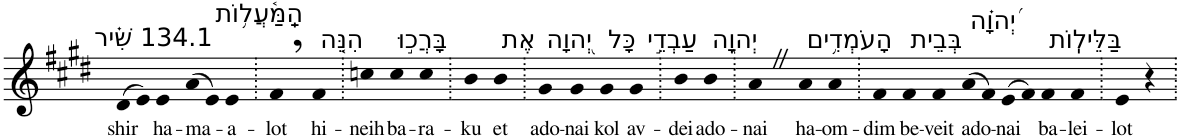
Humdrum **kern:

**kern	**text
*part1	*part1
*staff1	*staff1
*I"Piano	*
*I'Pno	*
*clefG2	*
*k[f#c#g#d#]	*
*E:	*
=1	=1
!LO:TX:a:t=134.1 שִׁ֗יר	!
!	!LO:LY:b
(>8d#	shir
8e)	.
!LO:TX:a:t=הַֽמַּ֫עֲל֥וֹת	!
!	!LO:LY:b
4e	ha-
!	!LO:LY:b
(>8a	-ma-
8e)	.
!	!LO:LY:b
4e	-a-
=2.	=2.
!	!LO:LY:b
4f#,	-lot
!LO:TX:a:t=הִנֵּ֤ה	!
!	!LO:LY:b
4f#	hi-
=3.	=3.
!	!LO:LY:b
4ccn	-neih
!LO:TX:a:t=בָּרֲכ֣וּ	!
!	!LO:LY:b
4cc	ba-
!	!LO:LY:b
4cc	-ra-
=4.	=4.
!	!LO:LY:b
4b	-ku
!LO:TX:a:t=אֶת	!
!	!LO:LY:b
4b	et
=5.	=5.
!LO:TX:a:t=יְ֭הוָה	!
!	!LO:LY:b
4g#	ado-
!	!LO:LY:b
4g#	-nai
!LO:TX:a:t=כָּל	!
!	!LO:LY:b
4g#	kol
!LO:TX:a:t=עַבְדֵ֣י	!
!	!LO:LY:b
4g#	av-
=6.	=6.
!	!LO:LY:b
4b	-dei
!LO:TX:a:t=יְהוָ֑ה	!
!	!LO:LY:b
4b	ado-
=7.	=7.
!	!LO:LY:b
4aZ	-nai
!LO:TX:a:t=הָעֹמְדִ֥ים	!
!	!LO:LY:b
4a	ha-
!	!LO:LY:b
4a	-om-
=8.	=8.
!	!LO:LY:b
4f#	-dim
!LO:TX:a:t=בְּבֵית	!
!	!LO:LY:b
4f#	be-
!	!LO:LY:b
4f#	-veit
!LO:TX:a:t=יְ֝הוָ֗ה	!
!	!LO:LY:b
(>8a	ado-
8f#)	.
!	!LO:LY:b
(>8e	-nai
8f#)	.
!LO:TX:a:t=בַּלֵּילֽוֹת	!
!	!LO:LY:b
4f#	ba-
!	!LO:LY:b
4f#	-lei-
=9.	=9.
!	!LO:LY:b
4e	-lot
4r	.
=.	=.
*-	*-
